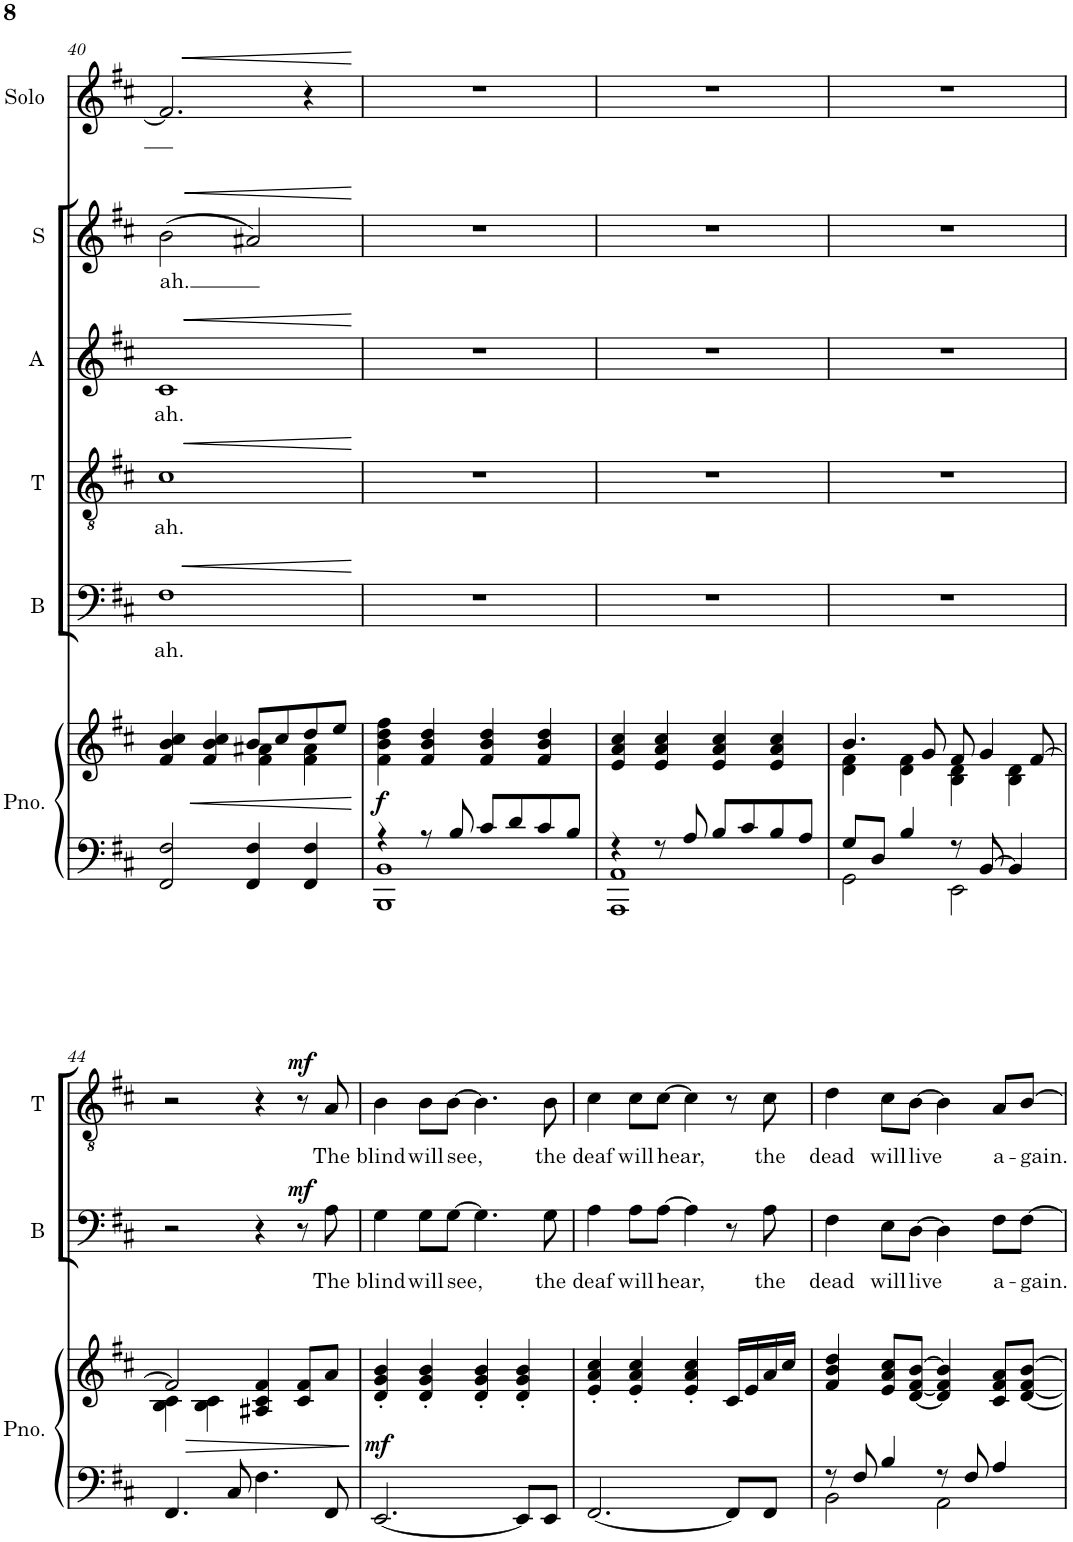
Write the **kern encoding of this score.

**kern	**kern	**dynam	**kern	**text	**dynam	**kern	**text	**dynam	**kern	**text	**kern	**text	**kern	**dynam
*part6	*part6	*part6	*part5	*part5	*part5	*part4	*part4	*part4	*part3	*part3	*part2	*part2	*part1	*part1
*staff7	*staff6	*staff6/7	*staff5	*staff5	*staff5	*staff4	*staff4	*staff4	*staff3	*staff3	*staff2	*staff2	*staff1	*staff1
*I"Piano	*	*	*I"Bas	*	*	*I"Tenor	*	*	*I"Alt	*	*I"Sopraan	*	*I"Solo	*
*I'Pno.	*	*	*I'B	*	*	*I'T	*	*	*I'A	*	*I'S	*	*I'Solo	*
!!LO:PB:g=z
*clefF4	*clefG2	*	*clefF4	*	*	*clefGv2	*	*	*clefG2	*	*clefG2	*	*clefG2	*
*k[f#c#]	*k[f#c#]	*	*k[f#c#]	*	*	*k[f#c#]	*	*	*k[f#c#]	*	*k[f#c#]	*	*k[f#c#]	*
*M4/4	*M4/4	*	*M4/4	*	*	*M4/4	*	*	*M4/4	*	*M4/4	*	*M4/4	*
=40	=40	=40	=40	=40	=40	=40	=40	=40	=40	=40	=40	=40	=40	=40
*	*^	*	*	*	*	*	*	*	*	*	*	*	*	*
!	!	!	!	!	!LO:LY:b	!	!	!LO:LY:b	!	!	!LO:LY:b	!	!LO:LY:b	!	!
2FF#/ 2F#/	4f#/ 4b/ 4cc#/	2ryy	.	1F#	ah.	.	1c#	ah.	.	1c#	ah.	(2b\	ah.	2.f#/]	.
!	!	!	!LO:HP:b	!	!	!	!	!	!	!	!	!	!	!	!
.	4f#/ 4b/ 4cc#/	.	<	.	.	.	.	.	.	.	.	.	.	.	.
4FF#/ 4F#/	8b/L	4f#\ 4a#X\	.	.	.	.	.	.	.	.	.	2a#X/)	.	.	.
.	8cc#/	.	.	.	.	.	.	.	.	.	.	.	.	.	.
!	!	!	!	!	!	!	!	!	!	!	!	!	!	!	!LO:HP:b
4FF#/ 4F#/	8dd/	4f#\ 4a#\	.	.	.	.	.	.	.	.	.	.	.	4r	<
.	8ee/J	.	.	.	.	.	.	.	.	.	.	.	.	.	.
*	*v	*v	*	*	*	*	*	*	*	*	*	*	*	*	*
.	.	.	.	.	.	.	.	.	.	.	.	.	.	[
=41	=41	=41	=41	=41	=41	=41	=41	=41	=41	=41	=41	=41	=41	=41
*^	*	*	*	*	*	*	*	*	*	*	*	*	*	*
!	!	!	!LO:DY:b	!	!	!	!	!	!	!	!	!	!	!	!
4r	1BBB 1BB	4f#\ 4b\ 4dd\ 4ff#\	f	1r	.	.	1r	.	.	1r	.	1r	.	1r	.
8r	.	4f#/ 4b/ 4dd/	.	.	.	.	.	.	.	.	.	.	.	.	.
8B/	.	.	.	.	.	.	.	.	.	.	.	.	.	.	.
8c#/L	.	4f#/ 4b/ 4dd/	.	.	.	.	.	.	.	.	.	.	.	.	.
8d/	.	.	.	.	.	.	.	.	.	.	.	.	.	.	.
8c#/	.	4f#/ 4b/ 4dd/	.	.	.	.	.	.	.	.	.	.	.	.	.
8B/J	.	.	.	.	.	.	.	.	.	.	.	.	.	.	.
=42	=42	=42	=42	=42	=42	=42	=42	=42	=42	=42	=42	=42	=42	=42	=42
4r	1AAA 1AA	4e/ 4a/ 4cc#/	.	1r	.	.	1r	.	.	1r	.	1r	.	1r	.
8r	.	4e/ 4a/ 4cc#/	.	.	.	.	.	.	.	.	.	.	.	.	.
8A/	.	.	.	.	.	.	.	.	.	.	.	.	.	.	.
8B/L	.	4e/ 4a/ 4cc#/	.	.	.	.	.	.	.	.	.	.	.	.	.
8c#/	.	.	.	.	.	.	.	.	.	.	.	.	.	.	.
8B/	.	4e/ 4a/ 4cc#/	.	.	.	.	.	.	.	.	.	.	.	.	.
8A/J	.	.	.	.	.	.	.	.	.	.	.	.	.	.	.
=43	=43	=43	=43	=43	=43	=43	=43	=43	=43	=43	=43	=43	=43	=43	=43
*	*	*^	*	*	*	*	*	*	*	*	*	*	*	*	*
8G/L	2GG\	4.b/	4d\ 4f#\	.	1r	.	.	1r	.	.	1r	.	1r	.	1r	.
8D/J	.	.	.	.	.	.	.	.	.	.	.	.	.	.	.	.
4B/	.	.	4d\ 4f#\	.	.	.	.	.	.	.	.	.	.	.	.	.
.	.	8g/	.	.	.	.	.	.	.	.	.	.	.	.	.	.
8r	2EE\	8f#/	4B\ 4d\	.	.	.	.	.	.	.	.	.	.	.	.	.
[8BB/	.	4g/	.	.	.	.	.	.	.	.	.	.	.	.	.	.
4BB/]	.	.	4B\ 4d\	.	.	.	.	.	.	.	.	.	.	.	.	.
.	.	[8f#/	.	.	.	.	.	.	.	.	.	.	.	.	.	.
*v	*v	*	*	*	*	*	*	*	*	*	*	*	*	*	*	*
!!LO:LB:g=z
=44	=44	=44	=44	=44	=44	=44	=44	=44	=44	=44	=44	=44	=44	=44	=44
4.FF#/	2f#/]	4B\ 4c#\	.	2r	.	.	2r	.	.	1r	.	1r	.	1r	.
.	.	4B\ 4c#\	.	.	.	.	.	.	.	.	.	.	.	.	.
8C#/	.	.	.	.	.	.	.	.	.	.	.	.	.	.	.
4.F#\	4A#X/ 4c#/ 4f#/	2ryy	.	4r	.	.	4r	.	.	.	.	.	.	.	.
!	!	!	!	!	!	!LO:DY:a	!	!	!LO:DY:a	!	!	!	!	!	!
.	8c#/ 8f#/L	.	.	8r	.	mf	8r	.	mf	.	.	.	.	.	.
!	!	!	!	!	!LO:LY:b	!	!	!LO:LY:b	!	!	!	!	!	!	!
8FF#/	8a/J	.	.	8A\	The	.	8A/	The	.	.	.	.	.	.	.
*	*v	*v	*	*	*	*	*	*	*	*	*	*	*	*	*
.	.	[	.	.	.	.	.	.	.	.	.	.	.	.
=45	=45	=45	=45	=45	=45	=45	=45	=45	=45	=45	=45	=45	=45	=45
!	!	!LO:DY:b	!	!LO:LY:b	!	!	!LO:LY:b	!	!	!	!	!	!	!
[2.EE/	4d/' 4g/' 4b/'	mf	4G\	blind	.	4B\	blind	.	1r	.	1r	.	1r	.
!	!	!	!	!LO:LY:b	!	!	!LO:LY:b	!	!	!	!	!	!	!
.	4d/' 4g/' 4b/'	.	8G\L	will	.	8B\L	will	.	.	.	.	.	.	.
!	!	!	!	!LO:LY:b	!	!	!LO:LY:b	!	!	!	!	!	!	!
.	.	.	[8G\J	see,	.	[8B\J	see,	.	.	.	.	.	.	.
.	4d/' 4g/' 4b/'	.	4.G\]	.	.	4.B\]	.	.	.	.	.	.	.	.
8EE/L]	4d/' 4g/' 4b/'	.	.	.	.	.	.	.	.	.	.	.	.	.
!	!	!	!	!LO:LY:b	!	!	!LO:LY:b	!	!	!	!	!	!	!
8EE/J	.	.	8G\	the	.	8B\	the	.	.	.	.	.	.	.
=46	=46	=46	=46	=46	=46	=46	=46	=46	=46	=46	=46	=46	=46	=46
!	!	!	!	!LO:LY:b	!	!	!LO:LY:b	!	!	!	!	!	!	!
[2.FF#/	4e/' 4a/' 4cc#/'	.	4A\	deaf	.	4c#\	deaf	.	1r	.	1r	.	1r	.
!	!	!	!	!LO:LY:b	!	!	!LO:LY:b	!	!	!	!	!	!	!
.	4e/' 4a/' 4cc#/'	.	8A\L	will	.	8c#\L	will	.	.	.	.	.	.	.
!	!	!	!	!LO:LY:b	!	!	!LO:LY:b	!	!	!	!	!	!	!
.	.	.	[8A\J	hear,	.	[8c#\J	hear,	.	.	.	.	.	.	.
.	4e/' 4a/' 4cc#/'	.	4A\]	.	.	4c#\]	.	.	.	.	.	.	.	.
8FF#/L]	16c#/LL	.	8r	.	.	8r	.	.	.	.	.	.	.	.
.	16e/	.	.	.	.	.	.	.	.	.	.	.	.	.
!	!	!	!	!LO:LY:b	!	!	!LO:LY:b	!	!	!	!	!	!	!
8FF#/J	16a/	.	8A\	the	.	8c#\	the	.	.	.	.	.	.	.
.	16cc#/JJ	.	.	.	.	.	.	.	.	.	.	.	.	.
=47	=47	=47	=47	=47	=47	=47	=47	=47	=47	=47	=47	=47	=47	=47
*^	*	*	*	*	*	*	*	*	*	*	*	*	*	*
!	!	!	!	!	!LO:LY:b	!	!	!LO:LY:b	!	!	!	!	!	!	!
8r	2BB\	4f#/ 4b/ 4dd/	.	4F#\	dead	.	4d\	dead	.	1r	.	1r	.	1r	.
8F#/	.	.	.	.	.	.	.	.	.	.	.	.	.	.	.
!	!	!	!	!	!LO:LY:b	!	!	!LO:LY:b	!	!	!	!	!	!	!
4B/	.	8e/ 8a/ 8cc#/L	.	8E\L	will	.	8c#\L	will	.	.	.	.	.	.	.
!	!	!	!	!	!LO:LY:b	!	!	!LO:LY:b	!	!	!	!	!	!	!
.	.	[8d/ [8f#/ [8b/J	.	[8D\J	live	.	[8B\J	live	.	.	.	.	.	.	.
8r	2AA\	4d/] 4f#/] 4b/]	.	4D\]	.	.	4B\]	.	.	.	.	.	.	.	.
8F#/	.	.	.	.	.	.	.	.	.	.	.	.	.	.	.
!	!	!	!	!	!LO:LY:b	!	!	!LO:LY:b	!	!	!	!	!	!	!
4A/	.	8c#/ 8f#/ 8a/L	.	8F#\L	a-	.	8A/L	a-	.	.	.	.	.	.	.
!	!	!	!	!	!LO:LY:b	!	!	!LO:LY:b	!	!	!	!	!	!	!
.	.	[8d/ [8f#/ [8b/J	.	[8F#\J	-gain.	.	[8B/J	-gain.	.	.	.	.	.	.	.
*v	*v	*	*	*	*	*	*	*	*	*	*	*	*	*	*
=	=	=	=	=	=	=	=	=	=	=	=	=	=	=
*-	*-	*-	*-	*-	*-	*-	*-	*-	*-	*-	*-	*-	*-	*-
